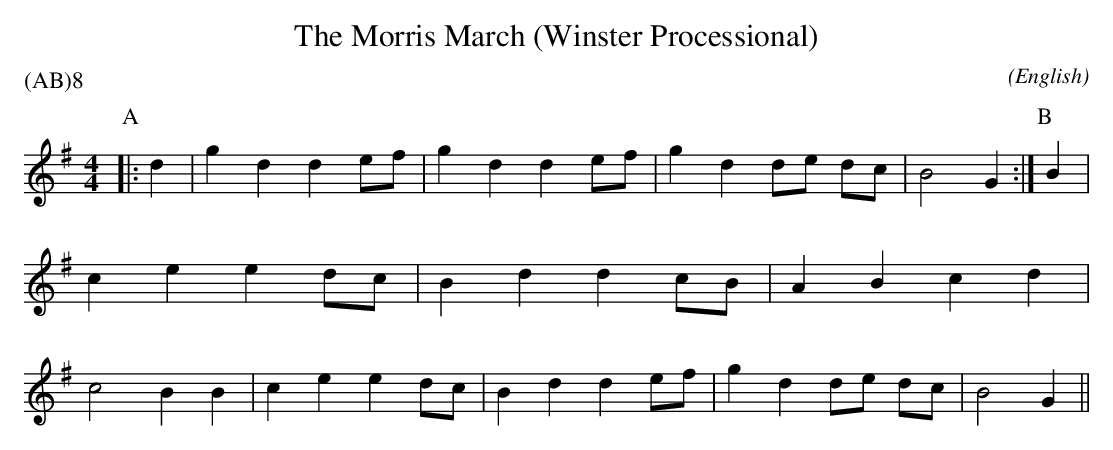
X:1
T:The Morris March (Winster Processional)
M:4/4
C:
O:English
P:(AB)8
K:G
P:A
|: d2 | g2 d2 d2 ef | g2 d2 d2 ef | g2 d2 de dc | B4 G2    :|\
P:B
   B2 | c2 e2 e2 dc | B2 d2 d2 cB | A2 B2 c2 d2 | c4 B2    \
   B2 | c2 e2 e2 dc | B2 d2 d2 ef | g2 d2 de dc | B4 G2    ||
